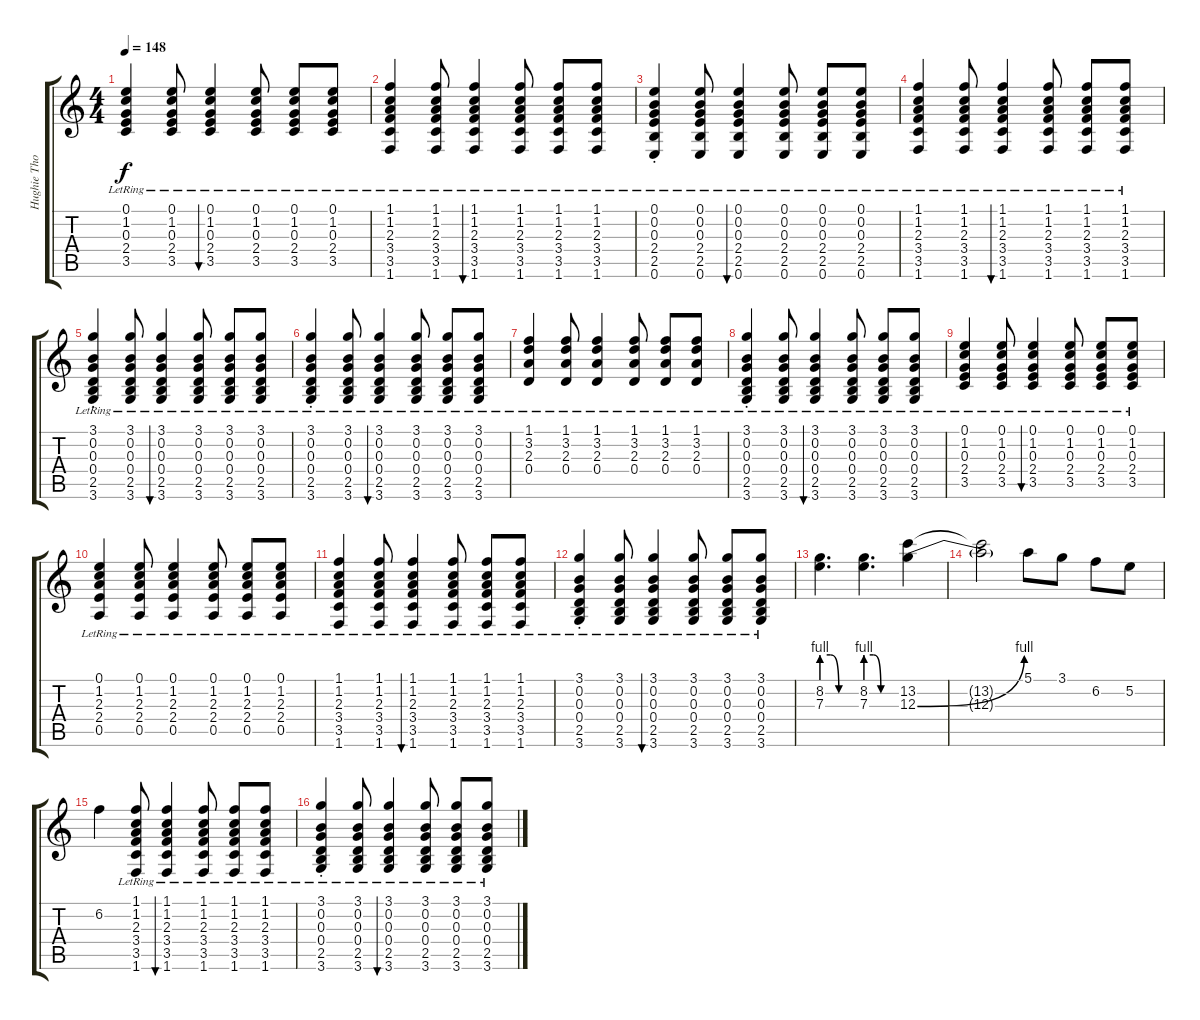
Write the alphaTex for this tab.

\track ("Hughie Thomasson Guitar" "Hughie Tho") {instrument overdrivenguitar}
\staff {score tabs}
\tuning (E4 B3 G3 D3 A2 E2) {hide}
\ts (4 4)
\tempo 148
\clef g2
\ks c
(0.1{lr} 1.2{lr} 0.3{lr} 2.4{lr} 3.5{lr}).4{dy f} (0.1{lr} 1.2{lr} 0.3{lr} 2.4{lr} 3.5{lr}).8 (0.1{lr} 1.2{lr} 0.3{lr} 2.4{lr} 3.5{lr}).4{bu 60} (0.1{lr} 1.2{lr} 0.3{lr} 2.4{lr} 3.5{lr}).8 (0.1{lr} 1.2{lr} 0.3{lr} 2.4{lr} 3.5{lr}).8 (0.1{lr} 1.2{lr} 0.3{lr} 2.4{lr} 3.5{lr}).8 |
(1.1{lr} 1.2{lr} 2.3{lr} 3.4{lr} 3.5{lr} 1.6{lr}).4 (1.1{lr} 1.2{lr} 2.3{lr} 3.4{lr} 3.5{lr} 1.6{lr}).8 (1.1{lr} 1.2{lr} 2.3{lr} 3.4{lr} 3.5{lr} 1.6{lr}).4{bu 60} (1.1{lr} 1.2{lr} 2.3{lr} 3.4{lr} 3.5{lr} 1.6{lr}).8 (1.1{lr} 1.2{lr} 2.3{lr} 3.4{lr} 3.5{lr} 1.6{lr}).8 (1.1{lr} 1.2{lr} 2.3{lr} 3.4{lr} 3.5{lr} 1.6{lr}).8 |
(0.1 0.2{lr} 0.3{st lr} 2.4{lr} 2.5{lr} 0.6).4 (0.1 0.2{lr} 0.3{lr} 2.4{lr} 2.5{lr} 0.6).8 (0.1 0.2{lr} 0.3{lr} 2.4{lr} 2.5{lr} 0.6).4{bu 60} (0.1{lr} 0.2{lr} 0.3{lr} 2.4{lr} 2.5{lr} 0.6).8 (0.1{lr} 0.2{lr} 0.3{lr} 2.4{lr} 2.5{lr} 0.6).8 (0.1{lr} 0.2{lr} 0.3{lr} 2.4{lr} 2.5{lr} 0.6).8 |
(1.1{lr} 1.2{lr} 2.3{lr} 3.4{lr} 3.5{lr} 1.6{lr}).4 (1.1{lr} 1.2{lr} 2.3{lr} 3.4{lr} 3.5{lr} 1.6{lr}).8 (1.1{lr} 1.2{lr} 2.3{lr} 3.4{lr} 3.5{lr} 1.6{lr}).4{bu 60} (1.1{lr} 1.2{lr} 2.3{lr} 3.4{lr} 3.5{lr} 1.6{lr}).8 (1.1{lr} 1.2{lr} 2.3{lr} 3.4{lr} 3.5{lr} 1.6{lr}).8 (1.1{lr} 1.2{lr} 2.3{lr} 3.4{lr} 3.5{lr} 1.6{lr}).8 |
(3.1{lr} 0.2{lr} 0.3{st lr} 0.4{lr} 2.5{lr} 3.6).4 (3.1{lr} 0.2{lr} 0.3{lr} 0.4{lr} 2.5{lr} 3.6).8 (3.1{lr} 0.2{lr} 0.3{lr} 0.4{lr} 2.5{lr} 3.6).4{bu 60} (3.1{lr} 0.2{lr} 0.3{lr} 0.4{lr} 2.5{lr} 3.6).8 (3.1{lr} 0.2{lr} 0.3{lr} 0.4{lr} 2.5{lr} 3.6).8 (3.1{lr} 0.2{lr} 0.3{lr} 0.4{lr} 2.5{lr} 3.6).8 |
(3.1{lr} 0.2{lr} 0.3{st lr} 0.4{lr} 2.5{lr} 3.6).4 (3.1{lr} 0.2{lr} 0.3{lr} 0.4{lr} 2.5{lr} 3.6).8 (3.1{lr} 0.2{lr} 0.3{lr} 0.4{lr} 2.5{lr} 3.6).4{bu 60} (3.1{lr} 0.2{lr} 0.3{lr} 0.4{lr} 2.5{lr} 3.6).8 (3.1{lr} 0.2{lr} 0.3{lr} 0.4{lr} 2.5{lr} 3.6).8 (3.1{lr} 0.2{lr} 0.3{lr} 0.4{lr} 2.5{lr} 3.6).8 |
(1.1{lr} 3.2{lr} 2.3{lr} 0.4{lr}).4 (1.1{lr} 3.2{lr} 2.3{lr} 0.4{lr}).8 (1.1{lr} 3.2{lr} 2.3{lr} 0.4{lr}).4 (1.1{lr} 3.2{lr} 2.3{lr} 0.4{lr}).8 (1.1{lr} 3.2{lr} 2.3{lr} 0.4{lr}).8 (1.1{lr} 3.2{lr} 2.3{lr} 0.4{lr}).8 |
(3.1{lr} 0.2{lr} 0.3{st lr} 0.4{lr} 2.5{lr} 3.6).4 (3.1{lr} 0.2{lr} 0.3{lr} 0.4{lr} 2.5{lr} 3.6).8 (3.1{lr} 0.2{lr} 0.3{lr} 0.4{lr} 2.5{lr} 3.6).4{bu 60} (3.1{lr} 0.2{lr} 0.3{lr} 0.4{lr} 2.5{lr} 3.6).8 (3.1{lr} 0.2{lr} 0.3{lr} 0.4{lr} 2.5{lr} 3.6).8 (3.1 0.2 0.3 0.4 2.5 3.6{lr}).8 |
(0.1{lr} 1.2{lr} 0.3{lr} 2.4{lr} 3.5{lr}).4 (0.1{lr} 1.2{lr} 0.3{lr} 2.4{lr} 3.5{lr}).8 (0.1{lr} 1.2{lr} 0.3{lr} 2.4{lr} 3.5{lr}).4{bu 60} (0.1{lr} 1.2{lr} 0.3{lr} 2.4{lr} 3.5{lr}).8 (0.1{lr} 1.2{lr} 0.3{lr} 2.4{lr} 3.5{lr}).8 (0.1{lr} 1.2{lr} 0.3{lr} 2.4{lr} 3.5{lr}).8 |
(0.1{lr} 1.2{lr} 2.3{lr} 2.4{lr} 0.5{lr}).4 (0.1{lr} 1.2{lr} 2.3{lr} 2.4{lr} 0.5{lr}).8 (0.1{lr} 1.2{lr} 2.3{lr} 2.4{lr} 0.5{lr}).4 (0.1{lr} 1.2{lr} 2.3{lr} 2.4{lr} 0.5{lr}).8 (0.1{lr} 1.2{lr} 2.3{lr} 2.4{lr} 0.5{lr}).8 (0.1{lr} 1.2{lr} 2.3{lr} 2.4{lr} 0.5{lr}).8 |
(1.1{lr} 1.2{lr} 2.3{lr} 3.4{lr} 3.5{lr} 1.6{lr}).4 (1.1{lr} 1.2{lr} 2.3{lr} 3.4{lr} 3.5{lr} 1.6{lr}).8 (1.1{lr} 1.2{lr} 2.3{lr} 3.4{lr} 3.5{lr} 1.6{lr}).4{bu 60} (1.1{lr} 1.2{lr} 2.3{lr} 3.4{lr} 3.5{lr} 1.6{lr}).8 (1.1{lr} 1.2{lr} 2.3{lr} 3.4{lr} 3.5{lr} 1.6{lr}).8 (1.1{lr} 1.2{lr} 2.3{lr} 3.4{lr} 3.5{lr} 1.6{lr}).8 |
(3.1{lr} 0.2{lr} 0.3{st lr} 0.4{lr} 2.5{lr} 3.6).4 (3.1{lr} 0.2{lr} 0.3{lr} 0.4{lr} 2.5{lr} 3.6).8 (3.1{lr} 0.2{lr} 0.3{lr} 0.4{lr} 2.5{lr} 3.6).4{bu 60} (3.1{lr} 0.2{lr} 0.3{lr} 0.4{lr} 2.5{lr} 3.6).8 (3.1{lr} 0.2{lr} 0.3{lr} 0.4{lr} 2.5{lr} 3.6).8 (3.1{lr} 0.2{lr} 0.3{lr} 0.4{lr} 2.5{lr} 3.6).8 |
(8.2 7.3{be (custom 0 4 15 4 30 0 60 0)}).4{d volume 13 balance 8 instrument overdrivenguitar} (8.2 7.3{be (custom 0 4 15 4 30 0 60 0)}).4{d} (13.2 12.3{be (bend 0 0 60 4)}).4 |
(13.2{t} 12.3{t}).2 5.1.8 3.1.8 6.2.8 5.2.8 |
6.2.4 (1.1{lr} 1.2{lr} 2.3{lr} 3.4{lr} 3.5{lr} 1.6{lr}).8{volume 10 balance 0 instrument electricguitarclean} (1.1{lr} 1.2{lr} 2.3{lr} 3.4{lr} 3.5{lr} 1.6{lr}).4{bu 60} (1.1{lr} 1.2{lr} 2.3{lr} 3.4{lr} 3.5{lr} 1.6{lr}).8 (1.1{lr} 1.2{lr} 2.3{lr} 3.4{lr} 3.5{lr} 1.6{lr}).8 (1.1{lr} 1.2{lr} 2.3{lr} 3.4{lr} 3.5{lr} 1.6{lr}).8 |
(3.1{lr} 0.2{lr} 0.3{st lr} 0.4{lr} 2.5{lr} 3.6).4 (3.1{lr} 0.2{lr} 0.3{lr} 0.4{lr} 2.5{lr} 3.6).8 (3.1{lr} 0.2{lr} 0.3{lr} 0.4{lr} 2.5{lr} 3.6).4{bu 60} (3.1{lr} 0.2{lr} 0.3{lr} 0.4{lr} 2.5{lr} 3.6).8 (3.1{lr} 0.2{lr} 0.3{lr} 0.4{lr} 2.5{lr} 3.6).8 (3.1{lr} 0.2{lr} 0.3{lr} 0.4{lr} 2.5{lr} 3.6).8
